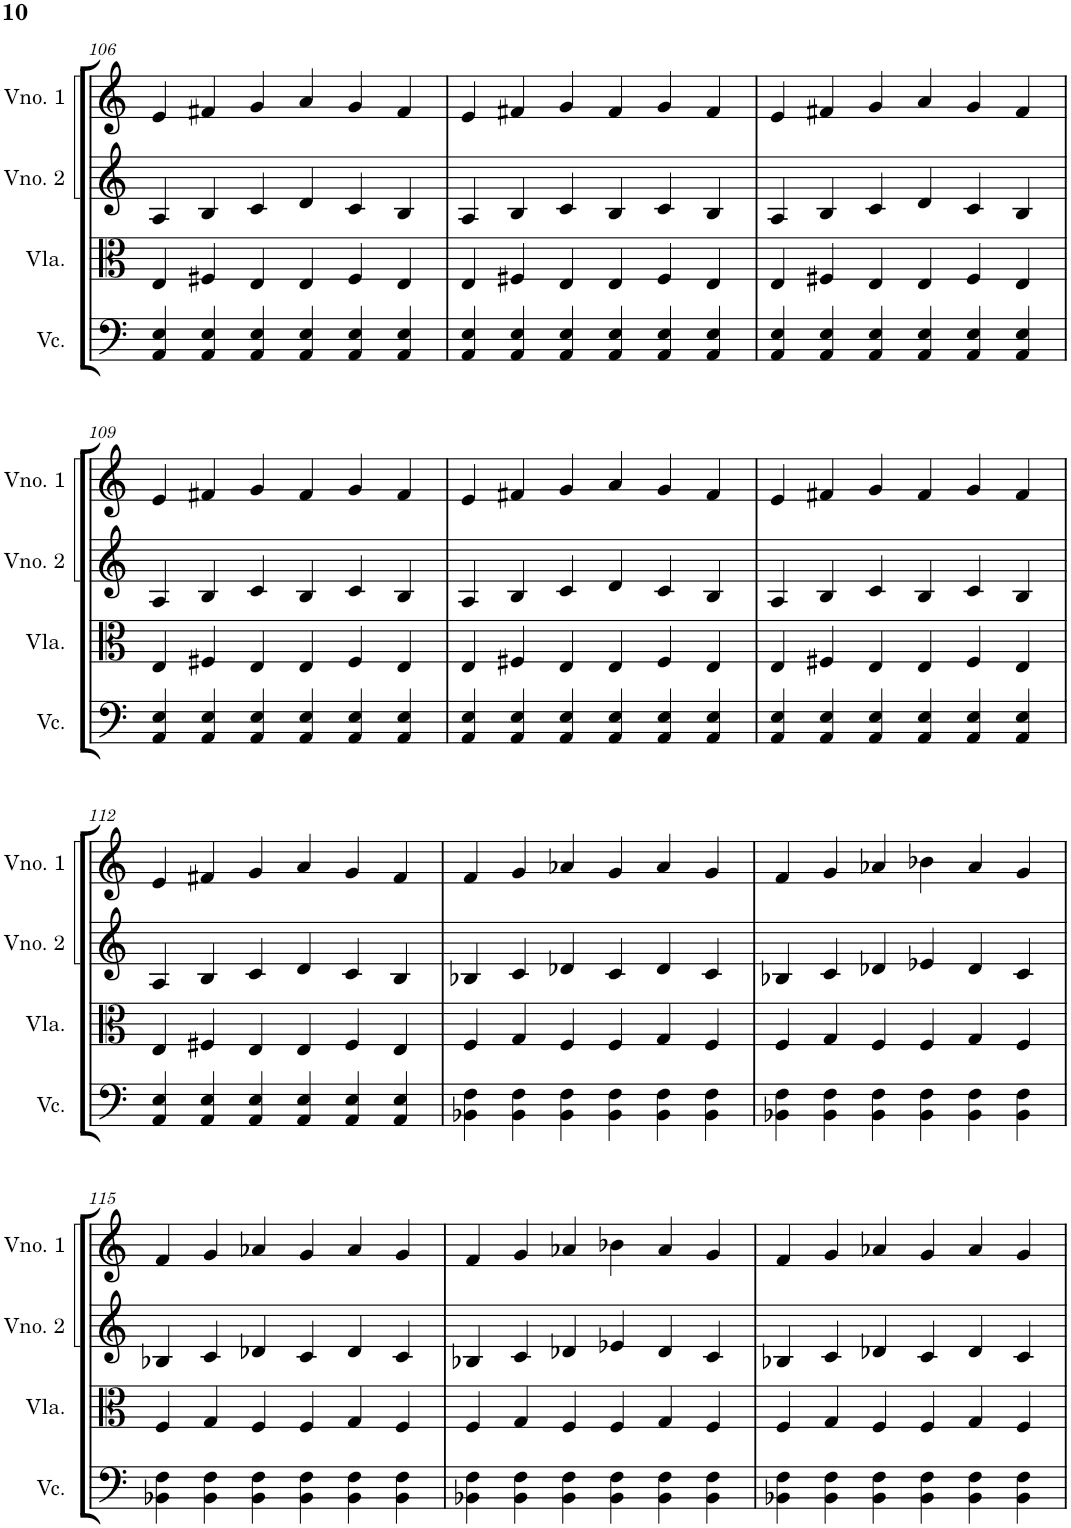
**kern	**kern	**kern	**kern
*part4	*part3	*part2	*part1
*staff4	*staff3	*staff2	*staff1
*I"Violoncelo	*I"Viola	*I"Violino 2	*I"Violino 1
*I'Vc.	*I'Vla.	*I'Vno. 2	*I'Vno. 1
!!LO:PB:g=z
*clefF4	*clefC3	*clefG2	*clefG2
*k[]	*k[]	*k[]	*k[]
*M3/2	*M3/2	*M3/2	*M3/2
=106	=106	=106	=106
4AA/ 4E/	4E/	4A/	4e/
4AA/ 4E/	4F#X/	4B/	4f#X/
4AA/ 4E/	4E/	4c/	4g/
4AA/ 4E/	4E/	4d/	4a/
4AA/ 4E/	4F#/	4c/	4g/
4AA/ 4E/	4E/	4B/	4f#/
=107	=107	=107	=107
4AA/ 4E/	4E/	4A/	4e/
4AA/ 4E/	4F#X/	4B/	4f#X/
4AA/ 4E/	4E/	4c/	4g/
4AA/ 4E/	4E/	4B/	4f#/
4AA/ 4E/	4F#/	4c/	4g/
4AA/ 4E/	4E/	4B/	4f#/
=108	=108	=108	=108
4AA/ 4E/	4E/	4A/	4e/
4AA/ 4E/	4F#X/	4B/	4f#X/
4AA/ 4E/	4E/	4c/	4g/
4AA/ 4E/	4E/	4d/	4a/
4AA/ 4E/	4F#/	4c/	4g/
4AA/ 4E/	4E/	4B/	4f#/
!!LO:LB:g=z
=109	=109	=109	=109
4AA/ 4E/	4E/	4A/	4e/
4AA/ 4E/	4F#X/	4B/	4f#X/
4AA/ 4E/	4E/	4c/	4g/
4AA/ 4E/	4E/	4B/	4f#/
4AA/ 4E/	4F#/	4c/	4g/
4AA/ 4E/	4E/	4B/	4f#/
=110	=110	=110	=110
4AA/ 4E/	4E/	4A/	4e/
4AA/ 4E/	4F#X/	4B/	4f#X/
4AA/ 4E/	4E/	4c/	4g/
4AA/ 4E/	4E/	4d/	4a/
4AA/ 4E/	4F#/	4c/	4g/
4AA/ 4E/	4E/	4B/	4f#/
=111	=111	=111	=111
4AA/ 4E/	4E/	4A/	4e/
4AA/ 4E/	4F#X/	4B/	4f#X/
4AA/ 4E/	4E/	4c/	4g/
4AA/ 4E/	4E/	4B/	4f#/
4AA/ 4E/	4F#/	4c/	4g/
4AA/ 4E/	4E/	4B/	4f#/
!!LO:LB:g=z
=112	=112	=112	=112
4AA/ 4E/	4E/	4A/	4e/
4AA/ 4E/	4F#X/	4B/	4f#X/
4AA/ 4E/	4E/	4c/	4g/
4AA/ 4E/	4E/	4d/	4a/
4AA/ 4E/	4F#/	4c/	4g/
4AA/ 4E/	4E/	4B/	4f#/
=113	=113	=113	=113
4BB-X\ 4F\	4F/	4B-X/	4f/
4BB-\ 4F\	4G/	4c/	4g/
4BB-\ 4F\	4F/	4d-X/	4a-X/
4BB-\ 4F\	4F/	4c/	4g/
4BB-\ 4F\	4G/	4d-/	4a-/
4BB-\ 4F\	4F/	4c/	4g/
=114	=114	=114	=114
4BB-X\ 4F\	4F/	4B-X/	4f/
4BB-\ 4F\	4G/	4c/	4g/
4BB-\ 4F\	4F/	4d-X/	4a-X/
4BB-\ 4F\	4F/	4e-X/	4b-X\
4BB-\ 4F\	4G/	4d-/	4a-/
4BB-\ 4F\	4F/	4c/	4g/
!!LO:LB:g=z
=115	=115	=115	=115
4BB-X\ 4F\	4F/	4B-X/	4f/
4BB-\ 4F\	4G/	4c/	4g/
4BB-\ 4F\	4F/	4d-X/	4a-X/
4BB-\ 4F\	4F/	4c/	4g/
4BB-\ 4F\	4G/	4d-/	4a-/
4BB-\ 4F\	4F/	4c/	4g/
=116	=116	=116	=116
4BB-X\ 4F\	4F/	4B-X/	4f/
4BB-\ 4F\	4G/	4c/	4g/
4BB-\ 4F\	4F/	4d-X/	4a-X/
4BB-\ 4F\	4F/	4e-X/	4b-X\
4BB-\ 4F\	4G/	4d-/	4a-/
4BB-\ 4F\	4F/	4c/	4g/
=117	=117	=117	=117
4BB-X\ 4F\	4F/	4B-X/	4f/
4BB-\ 4F\	4G/	4c/	4g/
4BB-\ 4F\	4F/	4d-X/	4a-X/
4BB-\ 4F\	4F/	4c/	4g/
4BB-\ 4F\	4G/	4d-/	4a-/
4BB-\ 4F\	4F/	4c/	4g/
=	=	=	=
*-	*-	*-	*-
